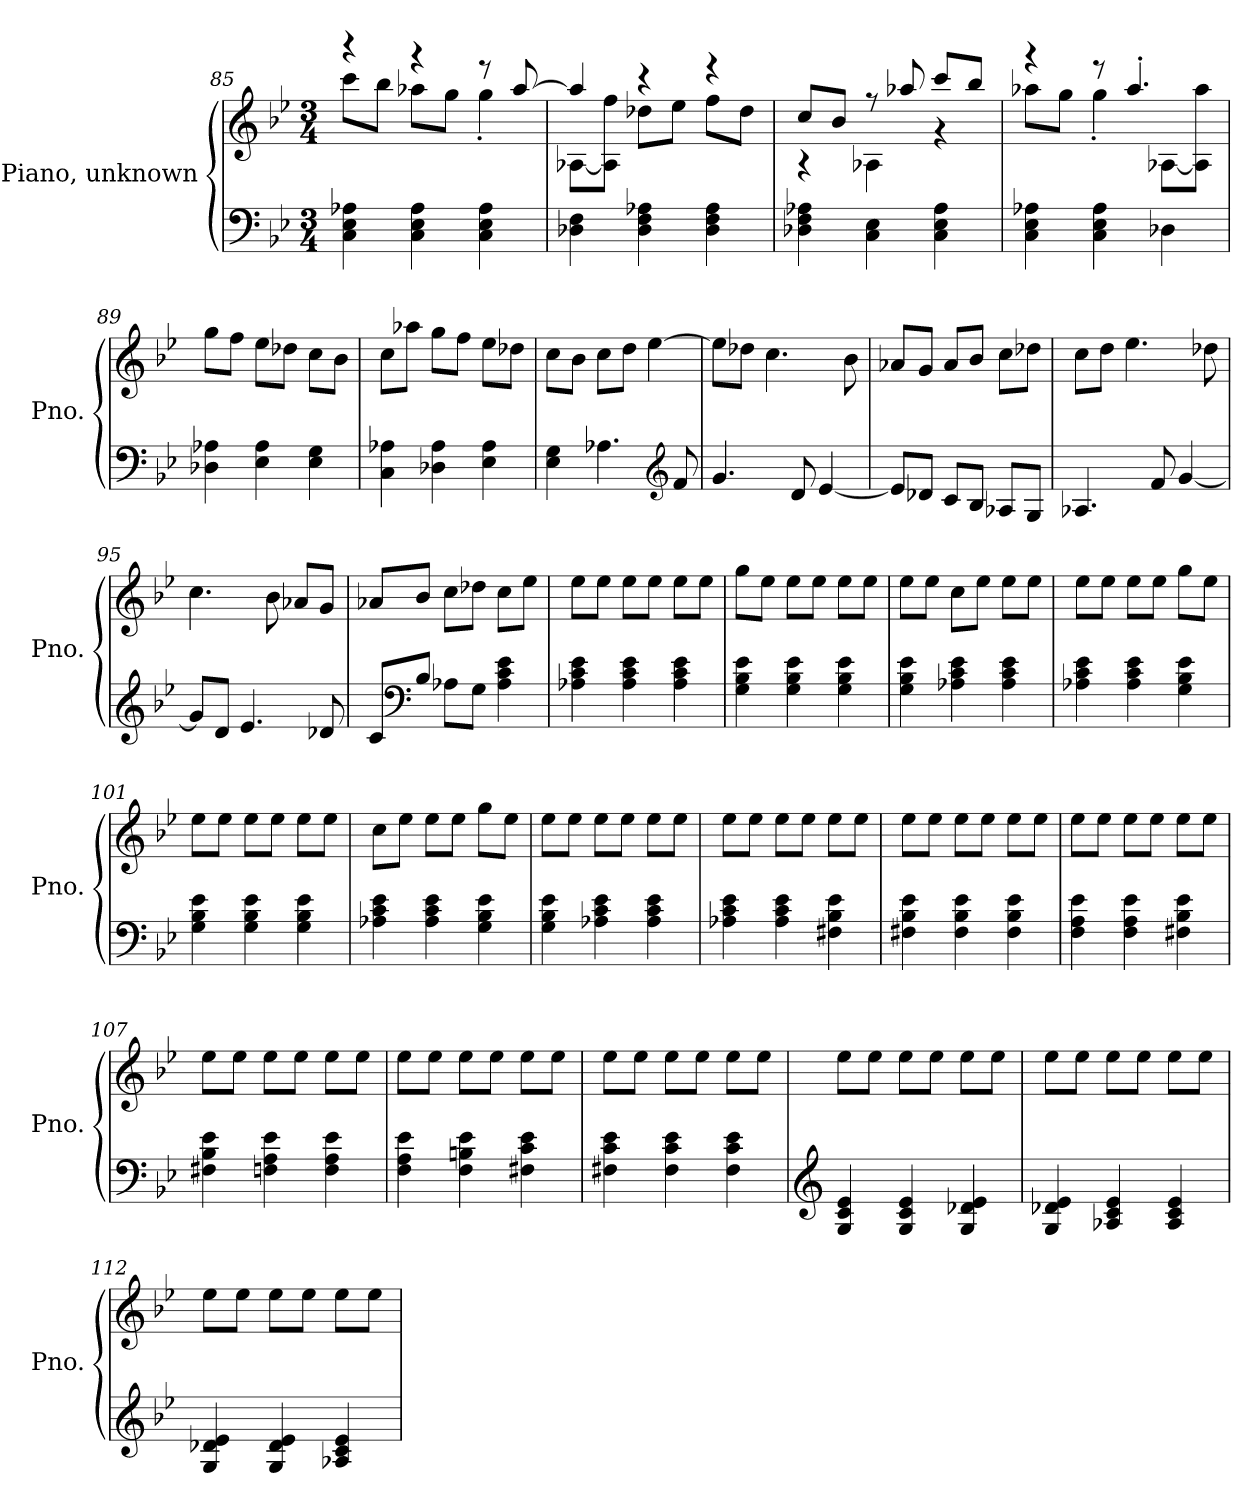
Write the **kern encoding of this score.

**kern	**kern
*part1	*part1
*staff2	*staff1
*I"Piano, unknown	*
*I'Pno.	*
*clefF4	*clefG2
*k[b-e-]	*k[b-e-]
*M3/4	*M3/4
=85	=85
*	*^
4C\ 4E-\ 4A-X\	4r	8ccc\L
.	.	8bb-\J
4C\ 4E-\ 4A-\	4r	8aa-X\L
.	.	8gg\J
4C\ 4E-\ 4A-\	8r	4gg'\
.	[8aa-/	.
=86	=86	=86
4D-X\ 4F\	4aa-/]	[8A-X\L
.	.	8A-\] 8ff\J
4D-\ 4F\ 4A-X\	4r	8dd-X\L
.	.	8ee-\J
4D-\ 4F\ 4A-\	4r	8ff\L
.	.	8dd-\J
!!LO:PB:g=z	!!
=87	=87	=87
4D-X\ 4F\ 4A-X\	8cc/L	4r
.	8b-/J	.
4C\ 4E-\	8r	4A-X\
.	8aa-X/	.
4C\ 4E-\ 4A-\	8ccc/L	4r
.	8bb-/J	.
=88	=88	=88
4C\ 4E-\ 4A-X\	4r	8aa-X\L
.	.	8gg\J
4C\ 4E-\ 4A-\	8r	4gg'\
.	4.aa-'/	.
4D-X\	.	[8A-X\L
.	.	8A-\] 8aa-\J
*	*v	*v
=89	=89
4D-X\ 4A-X\	8gg\L
.	8ff\J
4E-\ 4A-\	8ee-\L
.	8dd-X\J
4E-\ 4G\	8cc\L
.	8b-\J
=90	=90
4C\ 4A-X\	8cc\L
.	8aa-X\J
4D-X\ 4A-\	8gg\L
.	8ff\J
4E-\ 4A-\	8ee-\L
.	8dd-X\J
=91	=91
4E-\ 4G\	8cc\L
.	8b-\J
4.A-X\	8cc\L
.	8dd\J
.	[4ee-\
*clefG2	*
8f/	.
!!LO:LB:g=z
=92	=92
4.g/	8ee-\L]
.	8dd-X\J
.	4.cc\
8d/	.
[4e-/	.
.	8b-\
=93	=93
8e-/L]	8a-X/L
8d-X/J	8g/J
8c/L	8a-/L
8B-/J	8b-/J
8A-X/L	8cc\L
8G/J	8dd-X\J
=94	=94
4.A-X/	8cc\L
.	8dd\J
.	4.ee-\
8f/	.
[4g/	.
.	8dd-X\
=95	=95
8g/L]	4.cc\
8d/J	.
4.e-/	.
.	8b-\
.	8a-X/L
8d-X/	8g/J
=96	=96
8c/L	8a-X/L
*clefF4	*
8B-/J	8b-/J
8A-X\L	8cc\L
8G\J	8dd-X\J
4A-\ 4c\ 4e-\	8cc\L
.	8ee-\J
!!LO:LB:g=z
=97	=97
4A-X\ 4c\ 4e-\	8ee-\L
.	8ee-\J
4A-\ 4c\ 4e-\	8ee-\L
.	8ee-\J
4A-\ 4c\ 4e-\	8ee-\L
.	8ee-\J
=98	=98
4G\ 4B-\ 4e-\	8gg\L
.	8ee-\J
4G\ 4B-\ 4e-\	8ee-\L
.	8ee-\J
4G\ 4B-\ 4e-\	8ee-\L
.	8ee-\J
=99	=99
4G\ 4B-\ 4e-\	8ee-\L
.	8ee-\J
4A-X\ 4c\ 4e-\	8cc\L
.	8ee-\J
4A-\ 4c\ 4e-\	8ee-\L
.	8ee-\J
=100	=100
4A-X\ 4c\ 4e-\	8ee-\L
.	8ee-\J
4A-\ 4c\ 4e-\	8ee-\L
.	8ee-\J
4G\ 4B-\ 4e-\	8gg\L
.	8ee-\J
=101	=101
4G\ 4B-\ 4e-\	8ee-\L
.	8ee-\J
4G\ 4B-\ 4e-\	8ee-\L
.	8ee-\J
4G\ 4B-\ 4e-\	8ee-\L
.	8ee-\J
=102	=102
4A-X\ 4c\ 4e-\	8cc\L
.	8ee-\J
4A-\ 4c\ 4e-\	8ee-\L
.	8ee-\J
4G\ 4B-\ 4e-\	8gg\L
.	8ee-\J
!!LO:LB:g=z
=103	=103
4G\ 4B-\ 4e-\	8ee-\L
.	8ee-\J
4A-X\ 4c\ 4e-\	8ee-\L
.	8ee-\J
4A-\ 4c\ 4e-\	8ee-\L
.	8ee-\J
=104	=104
4A-X\ 4c\ 4e-\	8ee-\L
.	8ee-\J
4A-\ 4c\ 4e-\	8ee-\L
.	8ee-\J
4F#X\ 4B-\ 4e-\	8ee-\L
.	8ee-\J
=105	=105
4F#X\ 4B-\ 4e-\	8ee-\L
.	8ee-\J
4F#\ 4B-\ 4e-\	8ee-\L
.	8ee-\J
4F#\ 4B-\ 4e-\	8ee-\L
.	8ee-\J
=106	=106
4F\ 4A\ 4e-\	8ee-\L
.	8ee-\J
4F\ 4A\ 4e-\	8ee-\L
.	8ee-\J
4F#X\ 4B-\ 4e-\	8ee-\L
.	8ee-\J
=107	=107
4F#X\ 4B-\ 4e-\	8ee-\L
.	8ee-\J
4Fn\ 4A\ 4e-\	8ee-\L
.	8ee-\J
4F\ 4A\ 4e-\	8ee-\L
.	8ee-\J
=108	=108
4F\ 4A\ 4e-\	8ee-\L
.	8ee-\J
4F\ 4Bn\ 4e-\	8ee-\L
.	8ee-\J
4F#X\ 4c\ 4e-\	8ee-\L
.	8ee-\J
!!LO:LB:g=z
=109	=109
4F#X\ 4c\ 4e-\	8ee-\L
.	8ee-\J
4F#\ 4c\ 4e-\	8ee-\L
.	8ee-\J
4F#\ 4c\ 4e-\	8ee-\L
.	8ee-\J
=110	=110
*clefG2	*
4G/ 4c/ 4e-/	8ee-\L
.	8ee-\J
4G/ 4c/ 4e-/	8ee-\L
.	8ee-\J
4G/ 4d-X/ 4e-/	8ee-\L
.	8ee-\J
=111	=111
4G/ 4d-X/ 4e-/	8ee-\L
.	8ee-\J
4A-X/ 4c/ 4e-/	8ee-\L
.	8ee-\J
4A-/ 4c/ 4e-/	8ee-\L
.	8ee-\J
=112	=112
4G/ 4d-X/ 4e-/	8ee-\L
.	8ee-\J
4G/ 4d-/ 4e-/	8ee-\L
.	8ee-\J
4A-X/ 4c/ 4e-/	8ee-\L
.	8ee-\J
=	=
*-	*-
